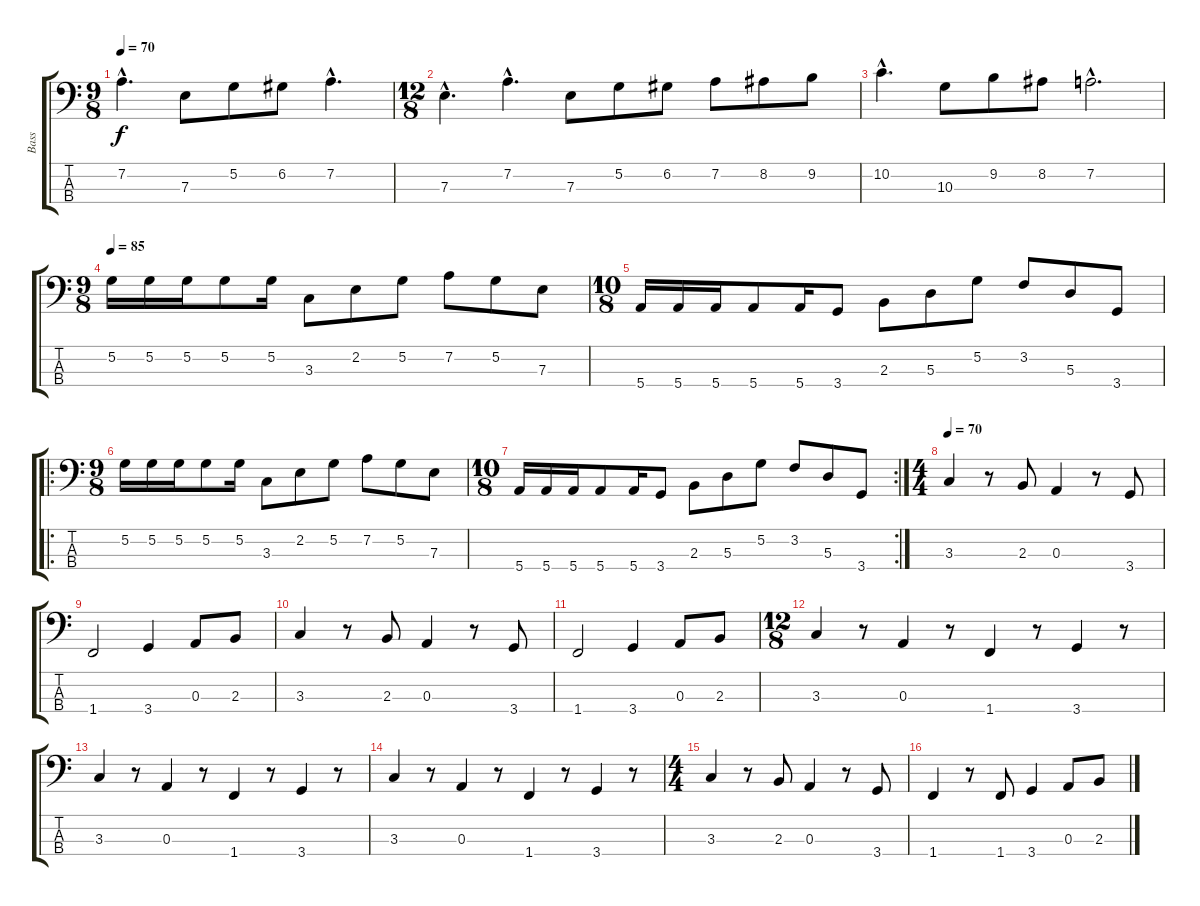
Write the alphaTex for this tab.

\track ("Bass" "Bass") {instrument electricbassfinger}
\staff {score tabs}
\tuning (G2 D2 A1 E1) {hide}
\ts (9 8)
\tempo 70
\clef f4
\ks c
7.2{hac}.4{d dy f} 7.3.8 5.2.8 6.2.8 7.2{hac}.4{d} |
\ts (12 8)
7.3{hac}.4{d} 7.2{hac}.4{d} 7.3.8 5.2.8 6.2.8 7.2.8 8.2.8 9.2.8 |
10.2{hac}.4{d} 10.3.8 9.2.8 8.2.8 7.2{hac}.2{d} |
\ts (9 8)
\tempo 85
5.2.16 5.2.16 5.2.16 5.2.8 5.2.16 3.3.8 2.2.8 5.2.8 7.2.8 5.2.8 7.3.8 |
\ts (10 8)
5.4.16 5.4.16 5.4.16 5.4.8 5.4.16 3.4.8 2.3.8 5.3.8 5.2.8 3.2.8 5.3.8 3.4.8 |
\ro
\ts (9 8)
5.2.16 5.2.16 5.2.16 5.2.8 5.2.16 3.3.8 2.2.8 5.2.8 7.2.8 5.2.8 7.3.8 |
\rc 2
\ts (10 8)
5.4.16 5.4.16 5.4.16 5.4.8 5.4.16 3.4.8 2.3.8 5.3.8 5.2.8 3.2.8 5.3.8 3.4.8 |
\ts (4 4)
\tempo 70
3.3.4 r.8 2.3.8 0.3.4 r.8 3.4.8 |
1.4.2 3.4.4 0.3.8 2.3.8 |
3.3.4 r.8 2.3.8 0.3.4 r.8 3.4.8 |
1.4.2 3.4.4 0.3.8 2.3.8 |
\ts (12 8)
3.3.4 r.8 0.3.4 r.8 1.4.4 r.8 3.4.4 r.8 |
3.3.4 r.8 0.3.4 r.8 1.4.4 r.8 3.4.4 r.8 |
3.3.4 r.8 0.3.4 r.8 1.4.4 r.8 3.4.4 r.8 |
\ts (4 4)
3.3.4 r.8 2.3.8 0.3.4 r.8 3.4.8 |
1.4.4 r.8 1.4.8 3.4.4 0.3.8 2.3.8
